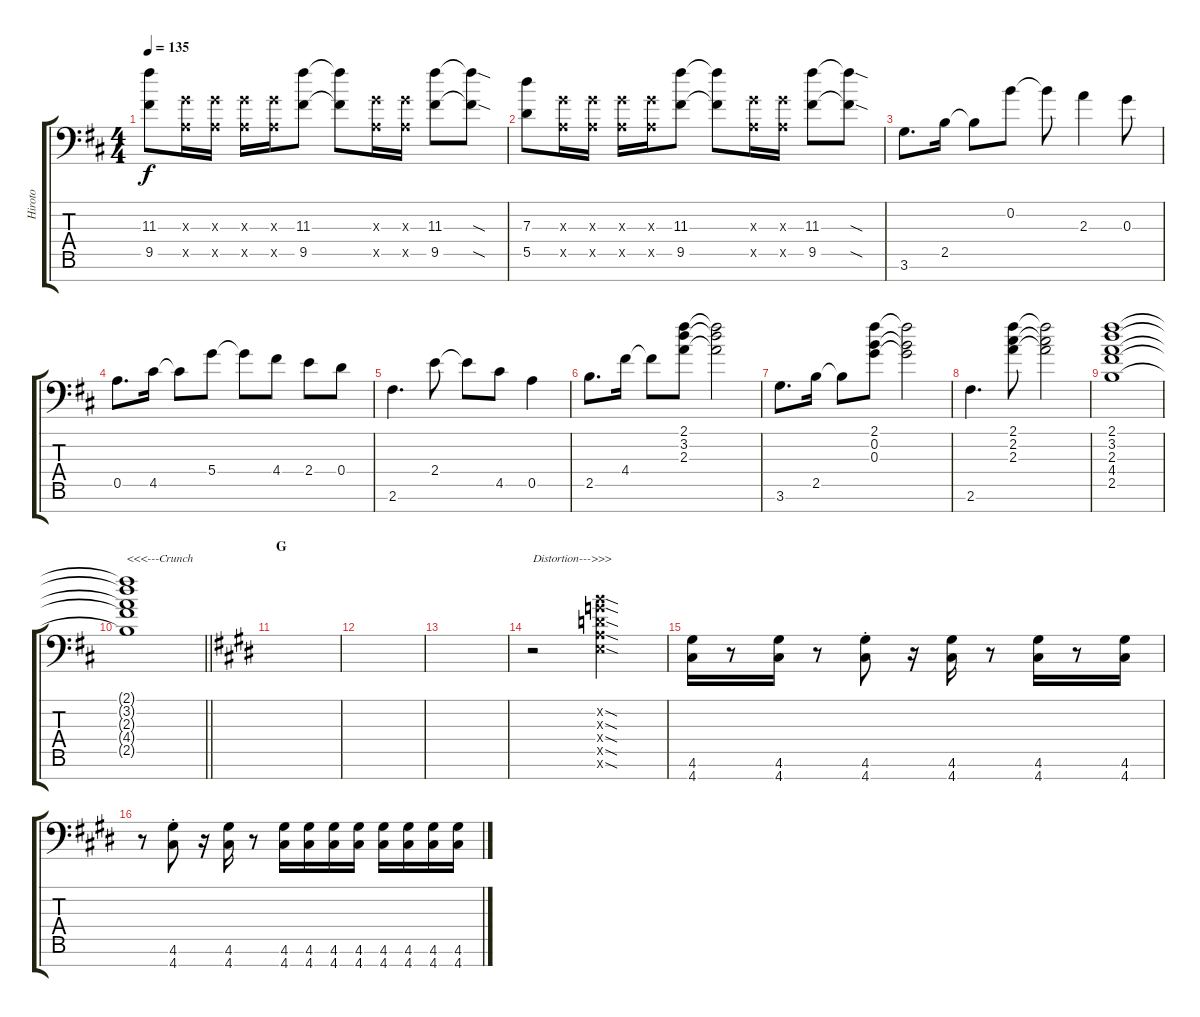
\track ("Hiroto" "Hiroto") {instrument distortionguitar}
\staff {score tabs}
\tuning (E4 B3 G3 D3 A2 E2 A1) {hide}
\ts (4 4)
\tempo 135
\clef f4
\ks d
(11.3 9.5).8{dy f} (0.3{x} 0.5{x}).16 (0.3{x} 0.5{x}).16 (0.3{x} 0.5{x}).16 (0.3{x} 0.5{x}).16 (11.3 9.5).8 (11.3{t} 9.5{t}).8 (0.3{x} 0.5{x}).16 (0.3{x} 0.5{x}).16 (11.3 9.5).8 (11.3{sod t} 9.5{sod t}).8 |
(7.3 5.5).8 (0.3{x} 0.5{x}).16 (0.3{x} 0.5{x}).16 (0.3{x} 0.5{x}).16 (0.3{x} 0.5{x}).16 (11.3 9.5).8 (11.3{t} 9.5{t}).8 (0.3{x} 0.5{x}).16 (0.3{x} 0.5{x}).16 (11.3 9.5).8 (11.3{sod t} 9.5{sod t}).8 |
3.6.8{d} 2.5.16 2.5{t}.8 0.2.8 0.2{t}.8 2.3.4 0.3.8 |
0.5.8{d} 4.5.16 4.5{t}.8 5.4.8 5.4{t}.8 4.4.8 2.4.8 0.4.8 |
2.6.4{d} 2.4.8 2.4{t}.8 4.5.8 0.5.4 |
2.5.8{d} 4.4.16 4.4{t}.8 (2.1 3.2 2.3).8 (2.1{t} 3.2{t} 2.3{t}).2 |
3.6.8{d} 2.5.16 2.5{t}.8 (2.1 0.2 0.3).8 (2.1{t} 0.2{t} 0.3{t}).2 |
2.6.4{d} (2.1 2.2 2.3).8 (2.1{t} 2.2{t} 2.3{t}).2 |
(2.1 3.2 2.3 4.4 2.5).1 |
\barLineRight lightlight
(2.1{t} 3.2{t} 2.3{t} 4.4{t} 2.5{t}).1{txt "<<<---Crunch"} |
\section ("" "G")
\ks e
|
|
|
r.2{txt "Distortion--->>>" volume 10} (0.2{sod x} 0.3{sod x} 0.4{sod x} 0.5{sod x} 0.6{sod x}).2 |
(4.6 4.7).16 r.8 (4.6 4.7).16 r.8 (4.6{st} 4.7{st}).8 r.16 (4.6 4.7).16 r.8 (4.6 4.7).16 r.8 (4.6 4.7).16 |
r.8 (4.6{st} 4.7{st}).8 r.16 (4.6 4.7).16 r.8 (4.6 4.7).16 (4.6 4.7).16 (4.6 4.7).16 (4.6 4.7).16 (4.6 4.7).16 (4.6 4.7).16 (4.6 4.7).16 (4.6 4.7).16
